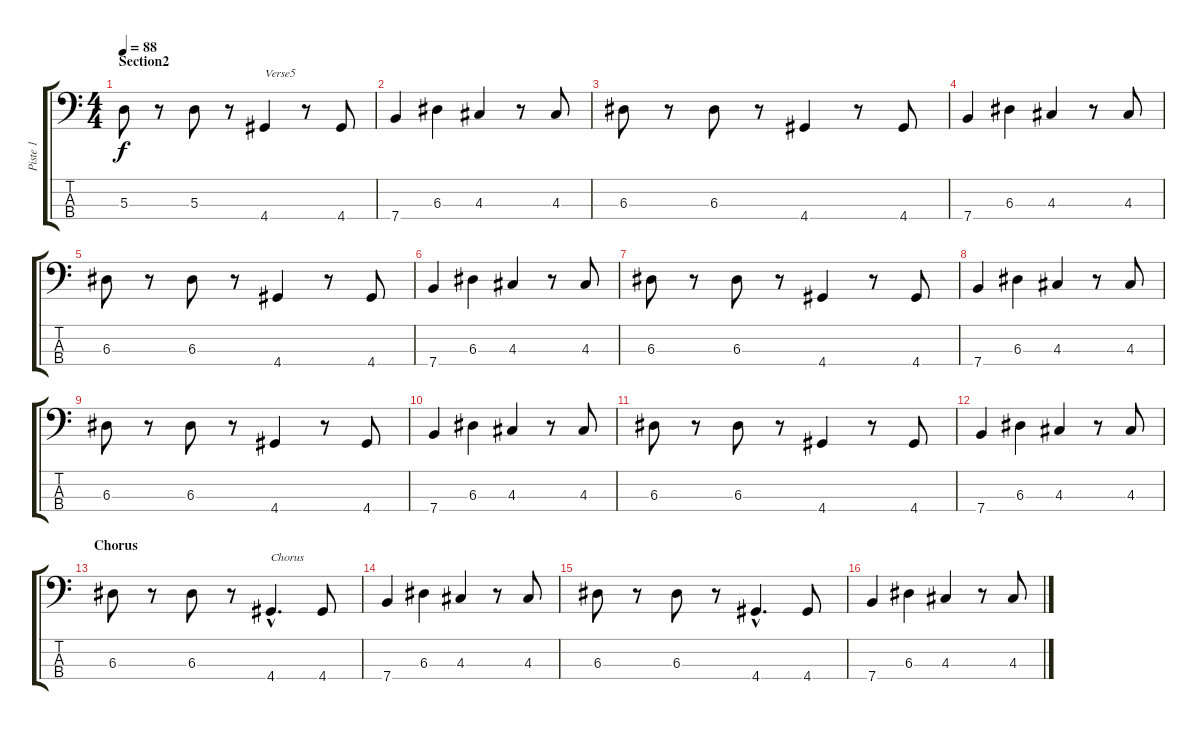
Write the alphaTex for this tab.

\track ("Piste 1" "Piste 1") {instrument electricbassfinger}
\staff {score tabs}
\tuning (G2 D2 A1 E1) {hide}
\ts (4 4)
\section ("" "Section2")
\tempo 88
\clef f4
\ks c
5.3.8{dy f} r.8 5.3.8 r.8 4.4.4{txt "Verse5"} r.8 4.4.8 |
7.4.4 6.3.4 4.3.4 r.8 4.3.8 |
6.3.8 r.8 6.3.8 r.8 4.4.4 r.8 4.4.8 |
7.4.4 6.3.4 4.3.4 r.8 4.3.8 |
6.3.8 r.8 6.3.8 r.8 4.4.4 r.8 4.4.8 |
7.4.4 6.3.4 4.3.4 r.8 4.3.8 |
6.3.8 r.8 6.3.8 r.8 4.4.4 r.8 4.4.8 |
7.4.4 6.3.4 4.3.4 r.8 4.3.8 |
6.3.8 r.8 6.3.8 r.8 4.4.4 r.8 4.4.8 |
7.4.4 6.3.4 4.3.4 r.8 4.3.8 |
6.3.8 r.8 6.3.8 r.8 4.4.4 r.8 4.4.8 |
7.4.4 6.3.4 4.3.4 r.8 4.3.8 |
\section ("" "Chorus")
6.3.8 r.8 6.3.8 r.8 4.4{hac}.4{d txt "Chorus"} 4.4.8 |
7.4.4 6.3.4 4.3.4 r.8 4.3.8 |
6.3.8 r.8 6.3.8 r.8 4.4{hac}.4{d} 4.4.8 |
7.4.4 6.3.4 4.3.4 r.8 4.3.8
